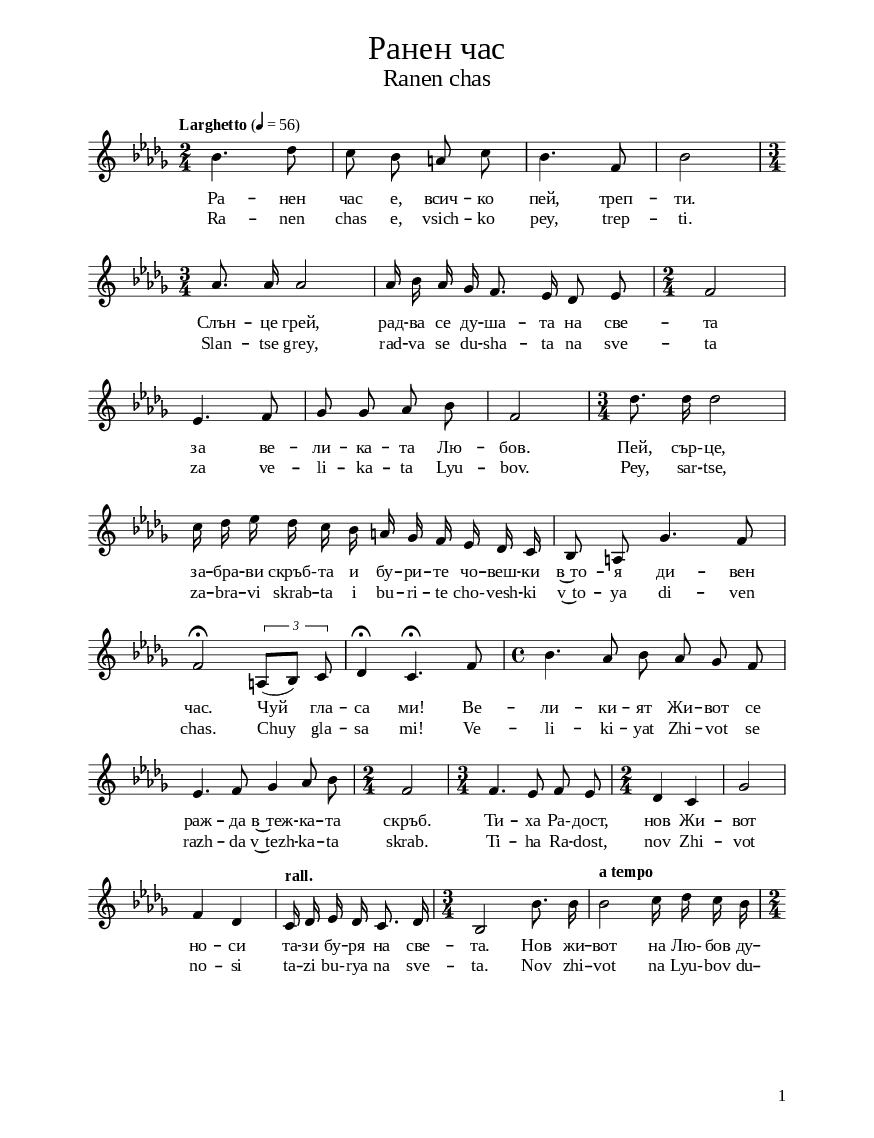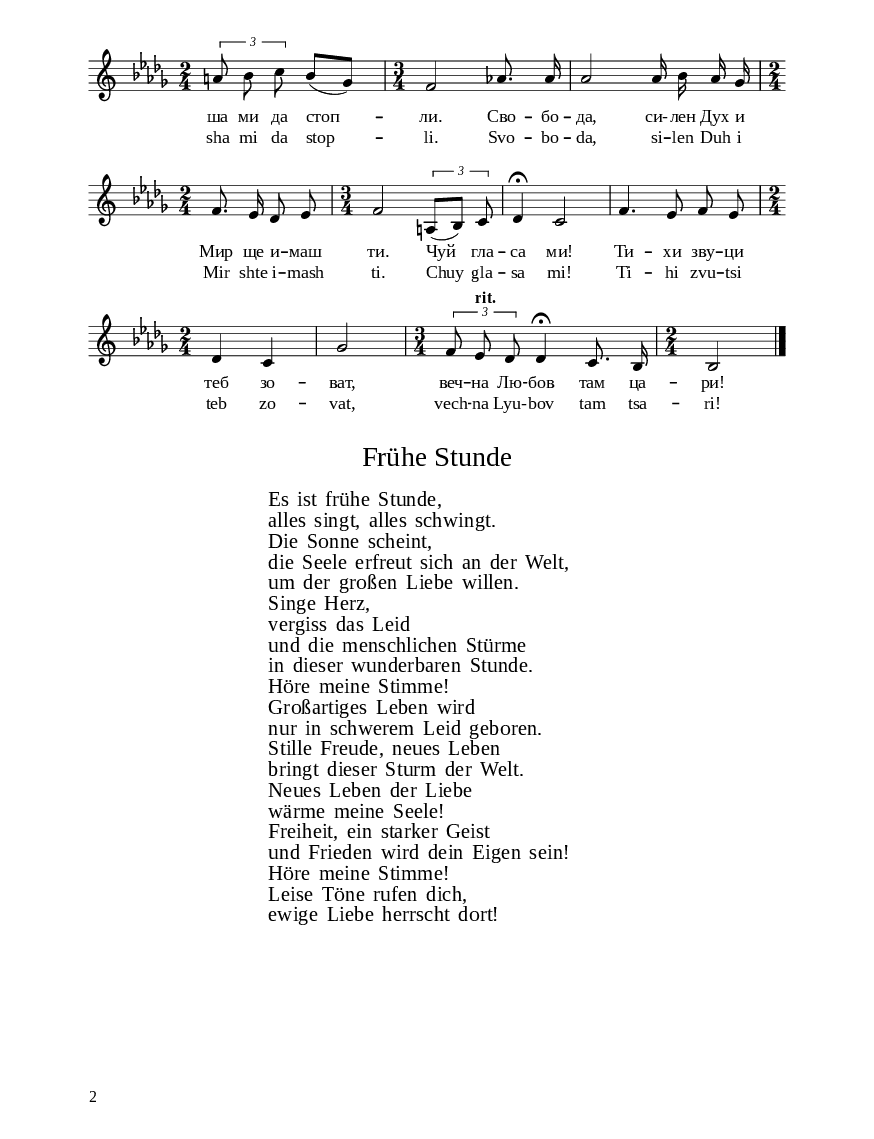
\version "2.24.0"

\include "include/globals.ily"

\bookpart {
  \label #'ref121
  \tocItem \markup "Ранен час – Ranen chas"
  \include "include/bookpart-paper.ily"
  \score {
    \include "include/score-layout.ily"


    \new Voice \relative c' {
      \clef treble
      \key des \major
      \time 2/4
      \tempoFunc "Larghetto" 4 "56"
      \autoBeamOff

      bes'4.  des8 | % 2
      c8  bes8  a8  c8 | % 3
      bes4.  f8 | % 4
      bes2 \break | % 5
      \time 3/4  | % 5
      as8.  as16  as2 | % 6
      as16  bes16  as16  ges16
      f8.  es16  des8  es8 | % 7
      \time 2/4  | % 7
      f2 \break | % 8
      es4.  f8 | % 9
      ges8  ges8  as8  bes8 |
      \barNumberCheck #10
      f2 | % 11
      \time 3/4  | % 11
      des'8.  des16  des2 \break | % 12
      c16  des16  es16  des16
      c16  bes16  a16  ges16
      f16  es16  des16  c16 | % 13
      bes8  a8  ges'4.  f8 \break | % 14
      f2 ^\fermata
      \tuplet 3/2 {   a,8 ( [  bes8 ) ]  c8 }
      | % 15
      des4 ^\fermata  c4. ^\fermata  f8 | % 16
      \time 4/4  | % 16
      bes4.  as8  bes8  as8
      ges8  f8 \break | % 17
      es4.  f8  ges4  as8  bes8
      | % 18
      \time 2/4  | % 18
      f2 | % 19
      \time 3/4  | % 19
      f4.  es8  f8  es8 |
      \time 2/4  |
      des4  c4  | % 21
      ges'2 \break | % 22
      f4  des4 | % 23
      \tempo "rall." c16  des16  es16
      des16  c8.  des16 | % 24
      \time 3/4 bes2  % 25
      bes'8.  bes16 |
      \tempo "a tempo" bes2 % 26
      c16  des16  c16  bes16 | \pageBreak
      \time 2/4
      \tupletUp \tuplet 3/2 {a8  bes8  c8 }
      bes8 ( [  ges8 ) ] | % 27
      \time 3/4 f2 aes!8.  as16 | % 28
      as2  as16  bes16  as16
      ges16 \break | % 29
      \time 2/4  | % 29
      f8.  es16  des8  es8 |
      \time 3/4  | f2
      \tuplet 3/2 {a,8 ( [  bes8 ) ]  c8 }
      | % 31
      des4 ^\fermata  c2 | % 32
      f4.  es8  f8  es8 \break | % 33
      \time 2/4  | % 33
      des4  c4 | % 34
      ges'2 | % 35
      \time 3/4  | % 35
      \tuplet 3/2 { f8 \tempo "rit.               " es des } des4 \fermata  c8. bes16 | \time 2/4 bes2 \bar "|." \break
    }

    \addlyrics {
      Ра -- нен час е, всич -- ко пей,
      треп -- ти. Слън -- це грей, рад --
      ва се ду -- ша -- та на све -- та
      за ве -- ли -- ка -- та Лю -- бов.
      Пей, "сър-" -- це, за -- бра -- ви
      "скръб-" -- та и бу -- ри -- те чо --
      веш -- ки в~то -- я ди -- вен час.
      Чуй  гла -- са ми! Ве -- ли --
      ки -- ят Жи -- вот се раж -- да
      в~теж -- ка -- та скръб. Ти -- ха
      "Ра-" -- дост, нов Жи -- вот но -- си
      та -- зи бу -- ря на све -- та.
      Нов жи -- вот на "Лю-" -- бов ду --
      ша ми да стоп -- ли. Сво -- бо
      -- да, "си-" -- лен Дух и Мир ще и --
      маш ти. Чуй  гла -- са ми!
      Ти -- хи зву -- ци теб зо -- ват,
      веч -- на Лю -- бов там ца -- ри!}
      \addlyrics {
        Ra -- nen chas e, vsich -- ko pey,
        trep -- ti. Slan -- tse grey, rad --
        va se du -- sha -- ta na sve -- ta
        za ve -- li -- ka -- ta Lyu -- bov.
        Pey, sar -- tse, za -- bra -- vi
        "skrab" -- ta i bu -- ri -- te "cho-" --
        vesh -- ki v~to -- ya di -- ven chas.
        Chuy  gla -- sa mi! Ve -- li --
        ki -- yat Zhi -- vot se razh -- da
        v~tezh -- ka -- ta skrab. Ti -- ha
        Ra -- dost, nov Zhi -- vot no -- si
        ta -- zi "bu-" -- rya na sve -- ta.
        Nov zhi -- vot na "Lyu-" -- bov du --
        sha mi da stop -- li. Svo -- bo
        -- da, si -- len Duh i Mir shte i --
        mash ti. Chuy  gla -- sa mi!
        Ti -- hi zvu -- tsi teb zo -- vat,
        vech -- na "Lyu-" -- bov tam tsa -- ri!}

        \header {
          title = \titleFunc "Ранен час" "Ranen chas"
        }

        \midi{}

      } % score



      % include foreign translation(s) of the song
      \version "2.24.0"

\markup \fill-line { \fontsize #deTitleFontSize "Frühe Stunde" }
\markup \null
\markup \null
\markup \fontsize #deCoupletFontSize {
  \hspace #16
  \override #`(baseline-skip . ,deCoupletBaselineSkip)

  \column {
   
 \line { " " Es ist frühe Stunde, }

 \line { " " alles singt, alles schwingt.}

 \line { " " Die Sonne scheint,}

 \line { " " die Seele erfreut sich an der Welt, }

 \line { " " um der großen Liebe willen.}

 \line { " " Singe Herz, }

 \line { " " vergiss das Leid}

 \line { " " und die menschlichen Stürme}

 \line { " " in dieser wunderbaren Stunde.}

 \line { " " Höre meine Stimme! }

 \line { " " Großartiges Leben wird }

 \line { " " nur in schwerem Leid geboren. }

 \line { " " Stille Freude, neues Leben}

 \line { " " bringt dieser Sturm der Welt.}

 \line { " " Neues Leben der Liebe}

 \line { " " wärme meine Seele! }

 \line { " " Freiheit, ein starker Geist }

 \line { " " und Frieden wird dein Eigen sein! }

 \line { " " Höre meine Stimme! }

 \line { " " Leise Töne rufen dich,}

 \line { " " ewige Liebe herrscht dort!}


  }
}


    } % bookpart
